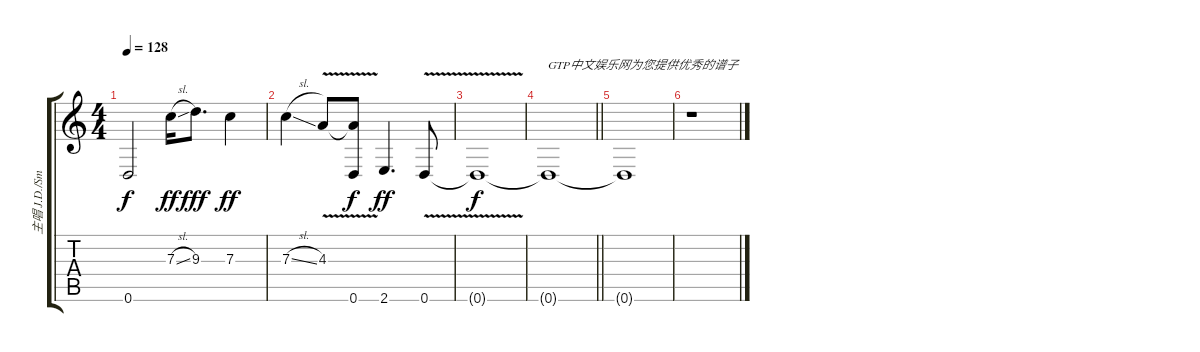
\track ("主唱 J.D./Smith" "主唱 J.D./Sm") {instrument distortionguitar}
\staff {score tabs}
\tuning (D4 A3 F3 C3 G2 D2) {hide}
\ts (4 4)
\tempo 128
\clef g2
\ks c
0.6{t}.2{dy f} 7.3{sl}.16{dy ff} 9.3.8{d dy fff} 7.3.4{dy ff} |
7.3{sl}.4 4.3{v}.8 (4.3{t} 0.6).8{dy f} 2.6.4{d dy ff} 0.6{v}.8{volume 2} |
0.6{t}.1{dy f} |
\barLineRight lightlight
0.6{t}.1{txt "GTP中文娱乐网为您提供优秀的谱子"} |
0.6{t}.1 |
r.1
